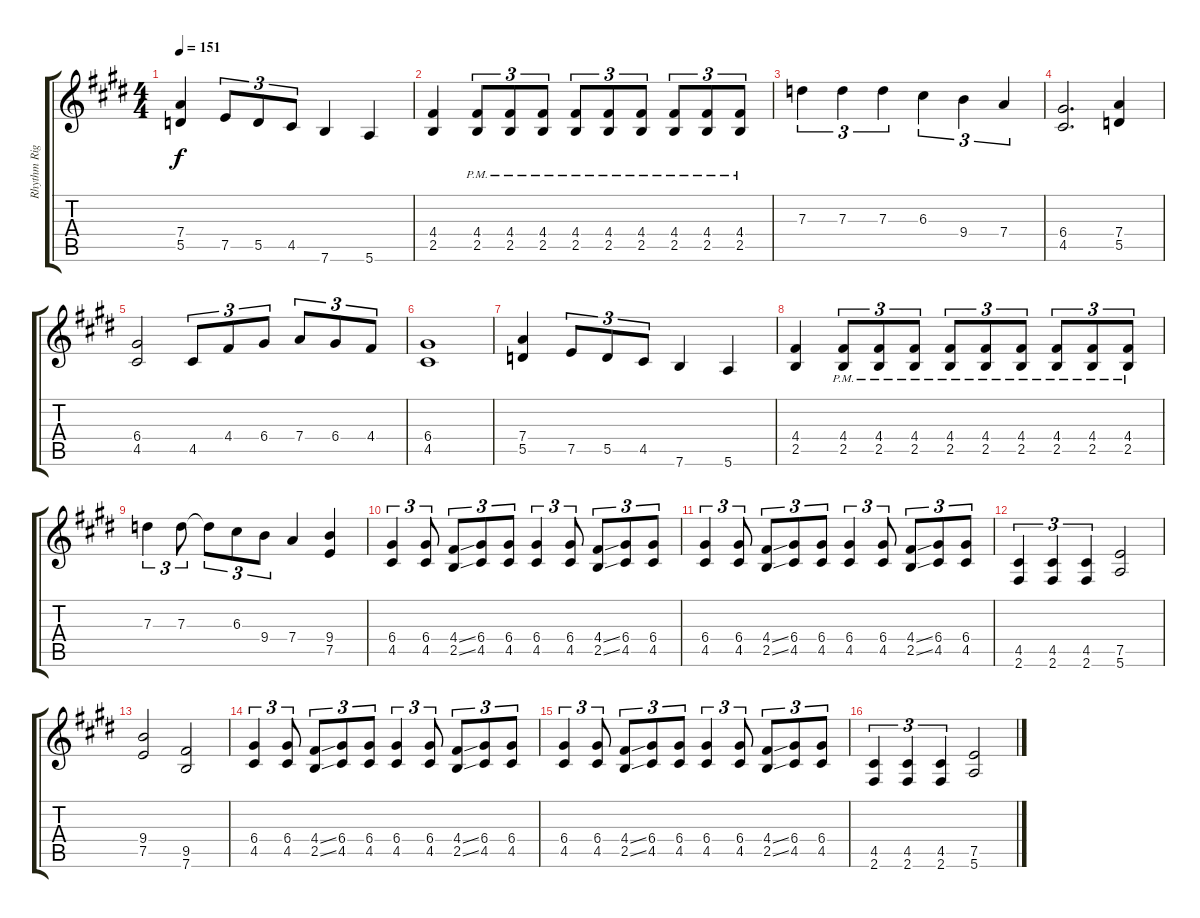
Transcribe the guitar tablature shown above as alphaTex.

\track ("Rhythm Right" "Rhythm Rig") {instrument distortionguitar}
\staff {score tabs}
\tuning (E4 B3 G3 D3 A2 E2) {hide}
\ts (4 4)
\tempo 151
\clef g2
\ks e
(7.4 5.5).4{dy f} 7.5.8{tu (3 2)} 5.5.8{tu (3 2)} 4.5.8{tu (3 2)} 7.6.4 5.6.4 |
(4.4 2.5).4 (4.4{pm} 2.5).8{tu (3 2)} (4.4{pm} 2.5).8{tu (3 2)} (4.4{pm} 2.5).8{tu (3 2)} (4.4{pm} 2.5).8{tu (3 2)} (4.4{pm} 2.5).8{tu (3 2)} (4.4{pm} 2.5).8{tu (3 2)} (4.4{pm} 2.5).8{tu (3 2)} (4.4{pm} 2.5).8{tu (3 2)} (4.4{pm} 2.5).8{tu (3 2)} |
7.3.4{tu (3 2)} 7.3.4{tu (3 2)} 7.3.4{tu (3 2)} 6.3.4{tu (3 2)} 9.4.4{tu (3 2)} 7.4.4{tu (3 2)} |
(6.4 4.5).2{d} (7.4 5.5).4 |
(6.4 4.5).2 4.5.8{tu (3 2)} 4.4.8{tu (3 2)} 6.4.8{tu (3 2)} 7.4.8{tu (3 2)} 6.4.8{tu (3 2)} 4.4.8{tu (3 2)} |
(6.4 4.5).1 |
(7.4 5.5).4 7.5.8{tu (3 2)} 5.5.8{tu (3 2)} 4.5.8{tu (3 2)} 7.6.4 5.6.4 |
(4.4 2.5).4 (4.4{pm} 2.5).8{tu (3 2)} (4.4{pm} 2.5).8{tu (3 2)} (4.4{pm} 2.5).8{tu (3 2)} (4.4{pm} 2.5).8{tu (3 2)} (4.4{pm} 2.5).8{tu (3 2)} (4.4{pm} 2.5).8{tu (3 2)} (4.4{pm} 2.5).8{tu (3 2)} (4.4{pm} 2.5).8{tu (3 2)} (4.4{pm} 2.5).8{tu (3 2)} |
7.3.4{tu (3 2)} 7.3.8{tu (3 2)} 7.3{t}.8{tu (3 2)} 6.3.8{tu (3 2)} 9.4.8{tu (3 2)} 7.4.4 (9.4 7.5).4 |
(6.4 4.5).4{tu (3 2)} (6.4 4.5).8{tu (3 2)} (4.4{ss} 2.5{ss}).8{tu (3 2)} (6.4 4.5).8{tu (3 2)} (6.4 4.5).8{tu (3 2)} (6.4 4.5).4{tu (3 2)} (6.4 4.5).8{tu (3 2)} (4.4{ss} 2.5{ss}).8{tu (3 2)} (6.4 4.5).8{tu (3 2)} (6.4 4.5).8{tu (3 2)} |
(6.4 4.5).4{tu (3 2)} (6.4 4.5).8{tu (3 2)} (4.4{ss} 2.5{ss}).8{tu (3 2)} (6.4 4.5).8{tu (3 2)} (6.4 4.5).8{tu (3 2)} (6.4 4.5).4{tu (3 2)} (6.4 4.5).8{tu (3 2)} (4.4{ss} 2.5{ss}).8{tu (3 2)} (6.4 4.5).8{tu (3 2)} (6.4 4.5).8{tu (3 2)} |
(4.5 2.6).4{tu (3 2)} (4.5 2.6).4{tu (3 2)} (4.5 2.6).4{tu (3 2)} (7.5 5.6).2 |
(9.4 7.5).2 (9.5 7.6).2 |
(6.4 4.5).4{tu (3 2)} (6.4 4.5).8{tu (3 2)} (4.4{ss} 2.5{ss}).8{tu (3 2)} (6.4 4.5).8{tu (3 2)} (6.4 4.5).8{tu (3 2)} (6.4 4.5).4{tu (3 2)} (6.4 4.5).8{tu (3 2)} (4.4{ss} 2.5{ss}).8{tu (3 2)} (6.4 4.5).8{tu (3 2)} (6.4 4.5).8{tu (3 2)} |
(6.4 4.5).4{tu (3 2)} (6.4 4.5).8{tu (3 2)} (4.4{ss} 2.5{ss}).8{tu (3 2)} (6.4 4.5).8{tu (3 2)} (6.4 4.5).8{tu (3 2)} (6.4 4.5).4{tu (3 2)} (6.4 4.5).8{tu (3 2)} (4.4{ss} 2.5{ss}).8{tu (3 2)} (6.4 4.5).8{tu (3 2)} (6.4 4.5).8{tu (3 2)} |
(4.5 2.6).4{tu (3 2)} (4.5 2.6).4{tu (3 2)} (4.5 2.6).4{tu (3 2)} (7.5 5.6).2
